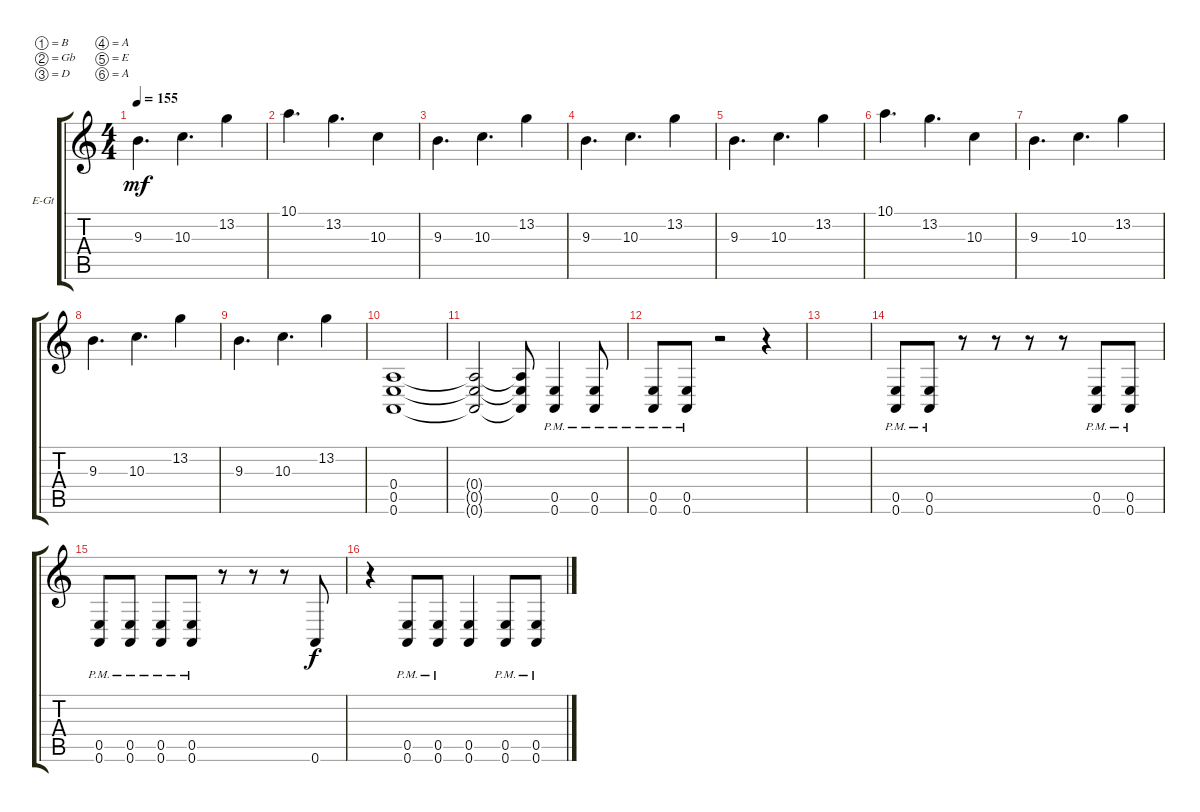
\defaultSystemsLayout 4
\bracketExtendMode groupsimilarinstruments
\firstSystemTrackNameOrientation horizontal
\otherSystemsTrackNameOrientation horizontal
\track ("Ben Nairne - Right" "E-Gt") {instrument distortionguitar}
\staff {score tabs}
\tuning (B3 Gb3 D3 A2 E2 A1)
\ts (4 4)
\tempo 155
\clef g2
\ks c
9.3.4{d dy mf} 10.3.4{d} 13.2.4 |
10.1.4{d} 13.2.4{d} 10.3.4 |
9.3.4{d} 10.3.4{d} 13.2.4 |
9.3.4{d} 10.3.4{d} 13.2.4 |
9.3.4{d} 10.3.4{d} 13.2.4 |
10.1.4{d} 13.2.4{d} 10.3.4 |
9.3.4{d} 10.3.4{d} 13.2.4 |
9.3.4{d} 10.3.4{d} 13.2.4 |
9.3.4{d} 10.3.4{d} 13.2.4 |
(0.5 0.6 0.4).1 |
(0.4{t} 0.5{t} 0.6{t}).2 (0.6{t} 0.5{t} 0.4{t}).8 (0.6{pm} 0.5{pm}).4 (0.6{pm} 0.5{pm}).8 |
(0.6{pm} 0.5{pm}).8 (0.5{pm} 0.6{pm}).8 r.2 r.4 |
|
(0.5{pm} 0.6{pm}).8 (0.6{pm} 0.5{pm}).8 r.8 r.8 r.8 r.8 (0.6{pm} 0.5{pm}).8 (0.5{pm} 0.6{pm}).8 |
(0.6{pm} 0.5{pm}).8 (0.5{pm} 0.6{pm}).8 (0.6{pm} 0.5{pm}).8 (0.5{pm} 0.6{pm}).8 r.8 r.8 r.8 0.6.8{dy f} |
r.4 (0.6{pm} 0.5{pm}).8 (0.6{pm} 0.5{pm}).8 (0.6 0.5).4 (0.6{pm} 0.5{pm}).8 (0.6{pm} 0.5{pm}).8
